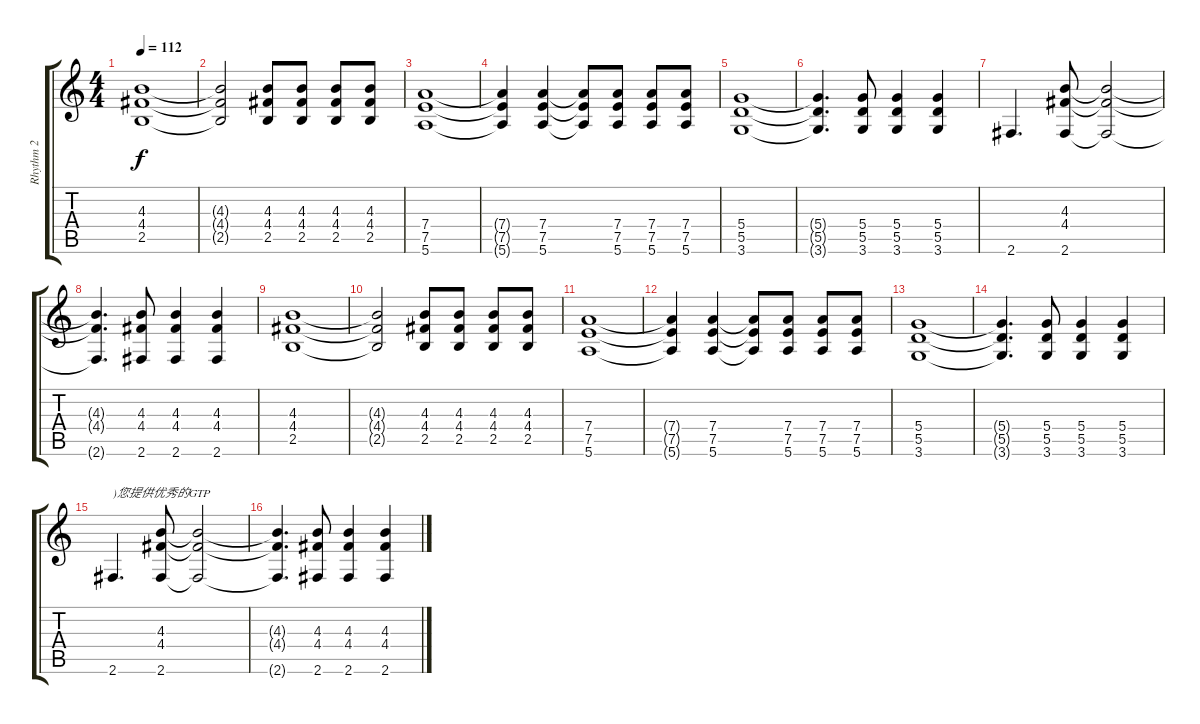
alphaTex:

\track ("Rhythm 2" "Rhythm 2") {instrument distortionguitar}
\staff {score tabs}
\tuning (E4 B3 G3 D3 A2 E2) {hide}
\ts (4 4)
\tempo 112
\clef g2
\ks c
(4.3 4.4 2.5).1{dy f} |
(4.3{t} 4.4{t} 2.5{t}).2 (4.3 4.4 2.5).8 (4.3 4.4 2.5).8 (4.3 4.4 2.5).8 (4.3 4.4 2.5).8 |
(7.4 7.5 5.6).1 |
(7.4{t} 7.5{t} 5.6{t}).4 (7.4 7.5 5.6).4 (7.4{t} 7.5{t} 5.6{t}).8 (7.4 7.5 5.6).8 (7.4 7.5 5.6).8 (7.4 7.5 5.6).8 |
(5.4 5.5 3.6).1 |
(5.4{t} 5.5{t} 3.6{t}).4{d} (5.4 5.5 3.6).8 (5.4 5.5 3.6).4 (5.4 5.5 3.6).4 |
2.6.4{d} (4.3 4.4 2.6).8 (4.3{t} 4.4{t} 2.6{t}).2 |
(4.3{t} 4.4{t} 2.6{t}).4{d} (4.3 4.4 2.6).8 (4.3 4.4 2.6).4 (4.3 4.4 2.6).4 |
(4.3 4.4 2.5).1 |
(4.3{t} 4.4{t} 2.5{t}).2 (4.3 4.4 2.5).8 (4.3 4.4 2.5).8 (4.3 4.4 2.5).8 (4.3 4.4 2.5).8 |
(7.4 7.5 5.6).1 |
(7.4{t} 7.5{t} 5.6{t}).4 (7.4 7.5 5.6).4 (7.4{t} 7.5{t} 5.6{t}).8 (7.4 7.5 5.6).8 (7.4 7.5 5.6).8 (7.4 7.5 5.6).8 |
(5.4 5.5 3.6).1 |
(5.4{t} 5.5{t} 3.6{t}).4{d} (5.4 5.5 3.6).8 (5.4 5.5 3.6).4 (5.4 5.5 3.6).4 |
2.6.4{d txt ")您提供优秀的GTP"} (4.3 4.4 2.6).8 (4.3{t} 4.4{t} 2.6{t}).2 |
(4.3{t} 4.4{t} 2.6{t}).4{d} (4.3 4.4 2.6).8 (4.3 4.4 2.6).4 (4.3 4.4 2.6).4
